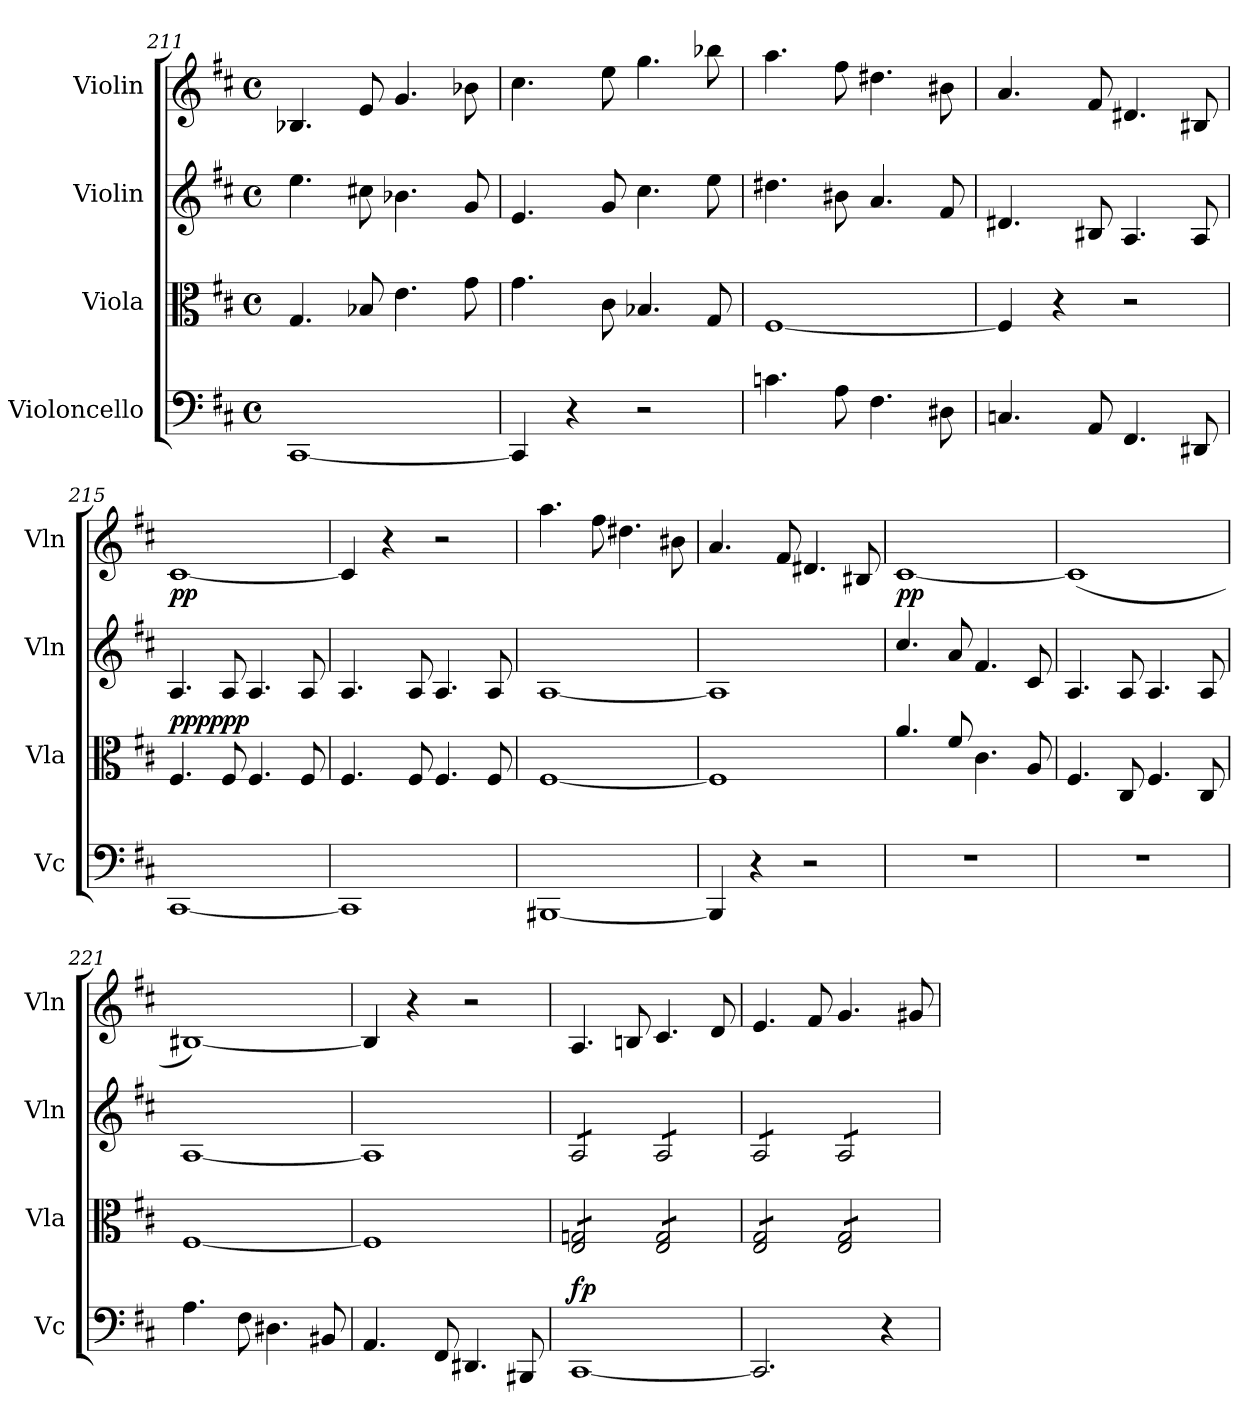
**kern	**dynam	**kern	**dynam	**kern	**dynam	**kern
*part4	*part4	*part3	*part3	*part2	*part2	*part1
*staff4	*staff4	*staff3	*staff3	*staff2	*staff2	*staff1
*I"Violoncello	*	*I"Viola	*	*I"Violin	*	*I"Violin
*I'Vc	*	*I'Vla	*	*I'Vln	*	*I'Vln
*clefF4	*	*clefC3	*	*clefG2	*	*clefG2
*k[f#c#]	*	*k[f#c#]	*	*k[f#c#]	*	*k[f#c#]
*M4/4	*	*M4/4	*	*M4/4	*	*M4/4
*met(c)	*	*met(c)	*	*met(c)	*	*met(c)
=211	=211	=211	=211	=211	=211	=211
[1CC#	.	4.G/	.	4.ee\	.	4.B-X/
.	.	8B-X/	.	8cc#X\	.	8e/
.	.	4.e\	.	4.b-X\	.	4.g/
.	.	8g\	.	8g/	.	8b-X\
!!LO:LB:g=z
=212	=212	=212	=212	=212	=212	=212
4CC#/]	.	4.g\	.	4.e/	.	4.cc#\
4r	.	.	.	.	.	.
.	.	8c#\	.	8g/	.	8ee\
2r	.	4.B-X/	.	4.cc#\	.	4.gg\
.	.	8G/	.	8ee\	.	8bb-X\
=213	=213	=213	=213	=213	=213	=213
4.cn\	.	[1F#	.	4.dd#X\	.	4.aa\
8A\	.	.	.	8b#X\	.	8ff#\
4.F#\	.	.	.	4.a/	.	4.dd#X\
8D#X\	.	.	.	8f#/	.	8b#X\
=214	=214	=214	=214	=214	=214	=214
4.Cn/	.	4F#/]	.	4.d#X/	.	4.a/
.	.	4r	.	.	.	.
8AA/	.	.	.	8B#X/	.	8f#/
4.FF#/	.	2r	.	4.A/	.	4.d#X/
8DD#X/	.	.	.	8A/	.	8B#X/
=215	=215	=215	=215	=215	=215	=215
!	!	!	!LO:DY:a	!	!	!
!	!	!	!LO:DY:n=1:a	!	!	!
!	!	!	!LO:DY:n=2:a	!	!LO:DY:a	!
[1CC#	.	4.F#/	pp pp pp	4.A/	pp	[1c#
.	.	8F#/	.	8A/	.	.
.	.	4.F#/	.	4.A/	.	.
.	.	8F#/	.	8A/	.	.
=216	=216	=216	=216	=216	=216	=216
1CC#]	.	4.F#/	.	4.A/	.	4c#/]
.	.	.	.	.	.	4r
.	.	8F#/	.	8A/	.	.
.	.	4.F#/	.	4.A/	.	2r
.	.	8F#/	.	8A/	.	.
=217	=217	=217	=217	=217	=217	=217
[1BBB#X	.	[1F#	.	[1A	.	4.aa\
.	.	.	.	.	.	8ff#\
.	.	.	.	.	.	4.dd#X\
.	.	.	.	.	.	8b#X\
=218	=218	=218	=218	=218	=218	=218
4BBB#/]	.	1F#]	.	1A]	.	4.a/
4r	.	.	.	.	.	.
.	.	.	.	.	.	8f#/
2r	.	.	.	.	.	4.d#X/
.	.	.	.	.	.	8B#X/
=219	=219	=219	=219	=219	=219	=219
!	!	!	!	!	!LO:DY:a	!
1r	.	4.a/	.	4.cc#/	pp	[1c#
.	.	8f#/	.	8a/	.	.
.	.	4.c#\	.	4.f#/	.	.
.	.	8A/	.	8c#/	.	.
!!LO:LB:g=z
=220	=220	=220	=220	=220	=220	=220
1r	.	4.F#/	.	4.A/	.	(1c#]
.	.	8C#/	.	8A/	.	.
.	.	4.F#/	.	4.A/	.	.
.	.	8C#/	.	8A/	.	.
=221	=221	=221	=221	=221	=221	=221
4.A\	.	[1F#	.	[1A	.	[1B#X)
8F#\	.	.	.	.	.	.
4.D#X\	.	.	.	.	.	.
8BB#X/	.	.	.	.	.	.
=222	=222	=222	=222	=222	=222	=222
4.AA/	.	1F#]	.	1A]	.	4B#/]
.	.	.	.	.	.	4r
8FF#/	.	.	.	.	.	.
4.DD#X/	.	.	.	.	.	2r
8BBB#X/	.	.	.	.	.	.
=223	=223	=223	=223	=223	=223	=223
!	!LO:DY:a	!	!	!	!	!
*	*	*tremolo	*	*	*	*
*	*	*	*	*tremolo	*	*
[1CC#	fp	8E/ 8Gn/L	.	8A/L	.	4.A/
.	.	8E/ 8Gn/	.	8A/	.	.
.	.	8E/ 8Gn/	.	8A/	.	.
.	.	8E/ 8Gn/J	.	8A/J	.	8Bn/
.	.	8E/ 8G/L	.	8A/L	.	4.c#/
.	.	8E/ 8G/	.	8A/	.	.
.	.	8E/ 8G/	.	8A/	.	.
.	.	8E/ 8G/J	.	8A/J	.	8d/
=224	=224	=224	=224	=224	=224	=224
2.CC#/]	.	8E/ 8G/L	.	8A/L	.	4.e/
.	.	8E/ 8G/	.	8A/	.	.
.	.	8E/ 8G/	.	8A/	.	.
.	.	8E/ 8G/J	.	8A/J	.	8f#/
.	.	8E/ 8G/L	.	8A/L	.	4.g/
.	.	8E/ 8G/	.	8A/	.	.
4r	.	8E/ 8G/	.	8A/	.	.
.	.	8E/ 8G/J	.	8A/J	.	8g#X/
*	*	*	*	*Xtremolo	*	*
*	*	*Xtremolo	*	*	*	*
=	=	=	=	=	=	=
*-	*-	*-	*-	*-	*-	*-
